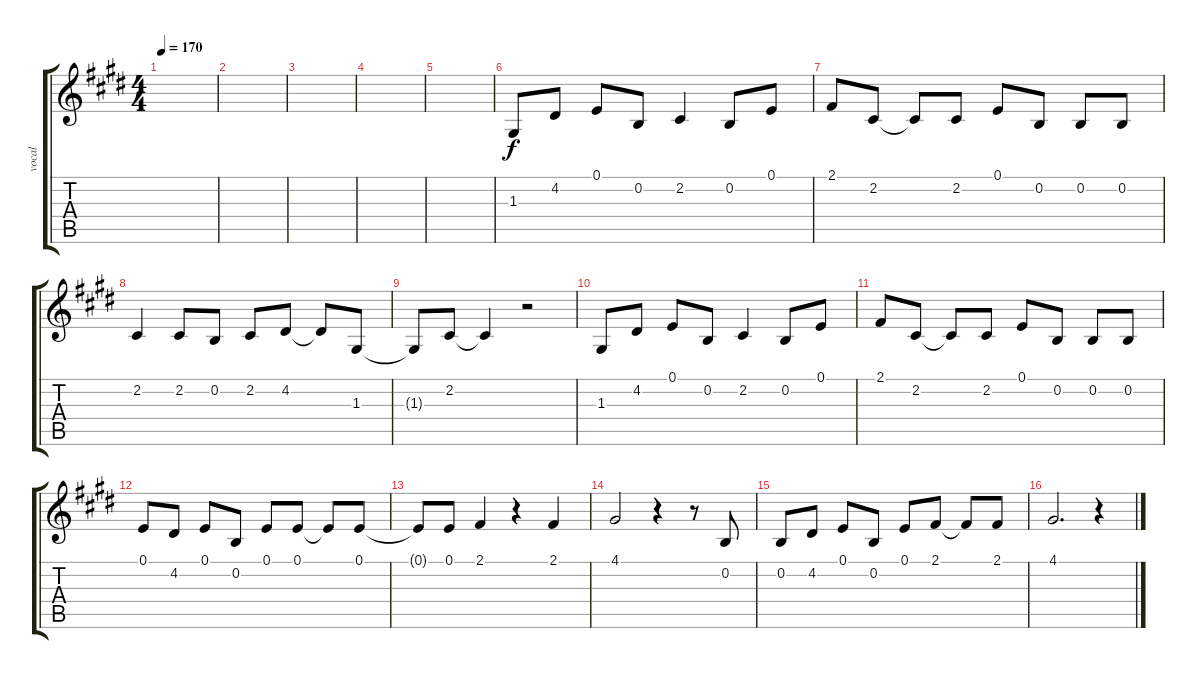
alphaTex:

\track ("vocal" "vocal") {instrument electricpiano2}
\staff {score tabs}
\tuning (E4 B3 G3 D3 A2 E2) {hide}
\ts (4 4)
\tempo 170
\clef g2
\ks e
|
|
|
|
|
1.3.8 4.2.8 0.1.8 0.2.8 2.2.4 0.2.8 0.1.8 |
2.1.8 2.2.8 2.2{t}.8 2.2.8 0.1.8 0.2.8 0.2.8 0.2.8 |
2.2.4 2.2.8 0.2.8 2.2.8 4.2.8 4.2{t}.8 1.3.8 |
1.3{t}.8 2.2.8 2.2{t}.4 r.2 |
1.3.8 4.2.8 0.1.8 0.2.8 2.2.4 0.2.8 0.1.8 |
2.1.8 2.2.8 2.2{t}.8 2.2.8 0.1.8 0.2.8 0.2.8 0.2.8 |
0.1.8 4.2.8 0.1.8 0.2.8 0.1.8 0.1.8 0.1{t}.8 0.1.8 |
0.1{t}.8 0.1.8 2.1.4 r.4 2.1.4 |
4.1.2 r.4 r.8 0.2.8 |
0.2.8 4.2.8 0.1.8 0.2.8 0.1.8 2.1.8 2.1{t}.8 2.1.8 |
4.1.2{d} r.4
